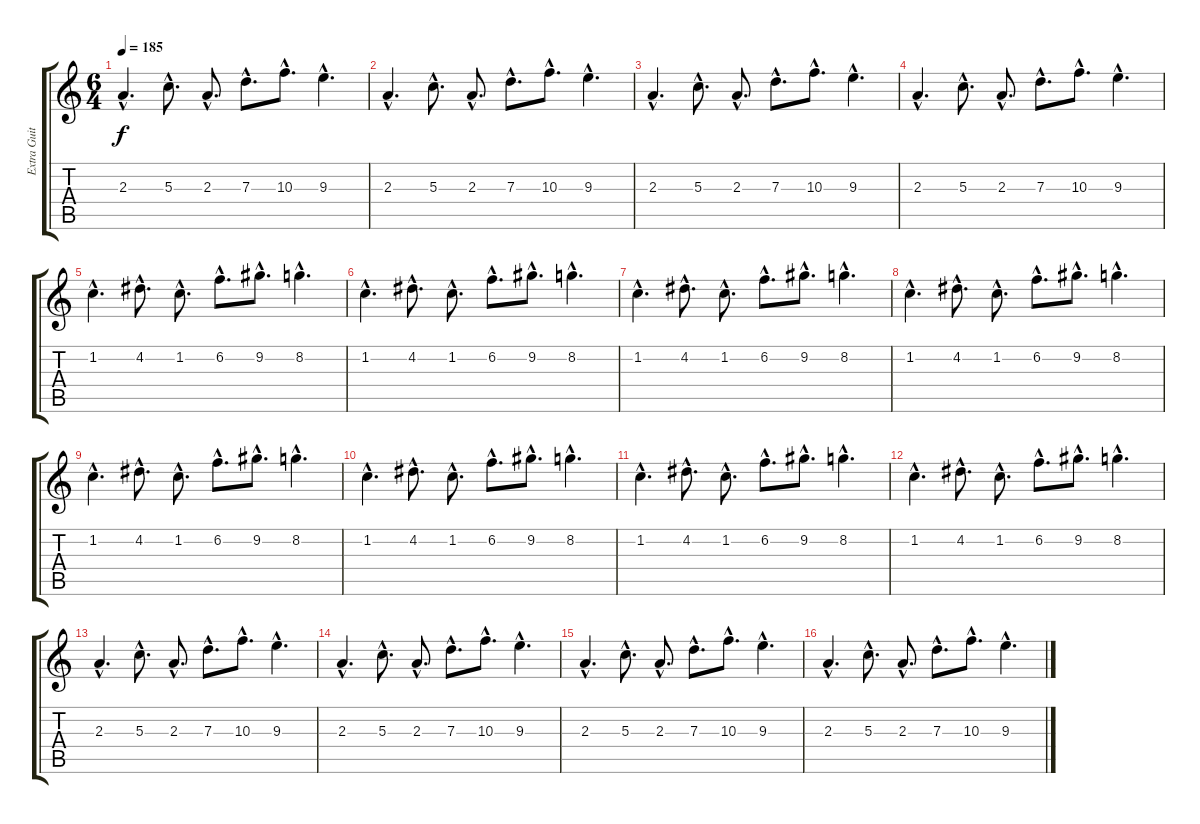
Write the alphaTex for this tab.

\track ("Extra Guitar" "Extra Guit") {instrument overdrivenguitar}
\staff {score tabs}
\tuning (E4 B3 G3 D3 A2 E2) {hide}
\ts (6 4)
\tempo 185
\clef g2
\ks c
2.3{hac}.4{d dy f} 5.3{hac}.8{d} 2.3{hac}.8{d} 7.3{hac}.8{d} 10.3{hac}.8{d} 9.3{hac}.4{d} |
2.3{hac}.4{d} 5.3{hac}.8{d} 2.3{hac}.8{d} 7.3{hac}.8{d} 10.3{hac}.8{d} 9.3{hac}.4{d} |
2.3{hac}.4{d} 5.3{hac}.8{d} 2.3{hac}.8{d} 7.3{hac}.8{d} 10.3{hac}.8{d} 9.3{hac}.4{d} |
2.3{hac}.4{d} 5.3{hac}.8{d} 2.3{hac}.8{d} 7.3{hac}.8{d} 10.3{hac}.8{d} 9.3{hac}.4{d} |
1.2{hac}.4{d} 4.2{hac}.8{d} 1.2{hac}.8{d} 6.2{hac}.8{d} 9.2{hac}.8{d} 8.2{hac}.4{d} |
1.2{hac}.4{d} 4.2{hac}.8{d} 1.2{hac}.8{d} 6.2{hac}.8{d} 9.2{hac}.8{d} 8.2{hac}.4{d} |
1.2{hac}.4{d} 4.2{hac}.8{d} 1.2{hac}.8{d} 6.2{hac}.8{d} 9.2{hac}.8{d} 8.2{hac}.4{d} |
1.2{hac}.4{d} 4.2{hac}.8{d} 1.2{hac}.8{d} 6.2{hac}.8{d} 9.2{hac}.8{d} 8.2{hac}.4{d} |
1.2{hac}.4{d} 4.2{hac}.8{d} 1.2{hac}.8{d} 6.2{hac}.8{d} 9.2{hac}.8{d} 8.2{hac}.4{d} |
1.2{hac}.4{d} 4.2{hac}.8{d} 1.2{hac}.8{d} 6.2{hac}.8{d} 9.2{hac}.8{d} 8.2{hac}.4{d} |
1.2{hac}.4{d} 4.2{hac}.8{d} 1.2{hac}.8{d} 6.2{hac}.8{d} 9.2{hac}.8{d} 8.2{hac}.4{d} |
1.2{hac}.4{d} 4.2{hac}.8{d} 1.2{hac}.8{d} 6.2{hac}.8{d} 9.2{hac}.8{d} 8.2{hac}.4{d} |
2.3{hac}.4{d} 5.3{hac}.8{d} 2.3{hac}.8{d} 7.3{hac}.8{d} 10.3{hac}.8{d} 9.3{hac}.4{d} |
2.3{hac}.4{d} 5.3{hac}.8{d} 2.3{hac}.8{d} 7.3{hac}.8{d} 10.3{hac}.8{d} 9.3{hac}.4{d} |
2.3{hac}.4{d} 5.3{hac}.8{d} 2.3{hac}.8{d} 7.3{hac}.8{d} 10.3{hac}.8{d} 9.3{hac}.4{d} |
2.3{hac}.4{d} 5.3{hac}.8{d} 2.3{hac}.8{d} 7.3{hac}.8{d} 10.3{hac}.8{d} 9.3{hac}.4{d}
